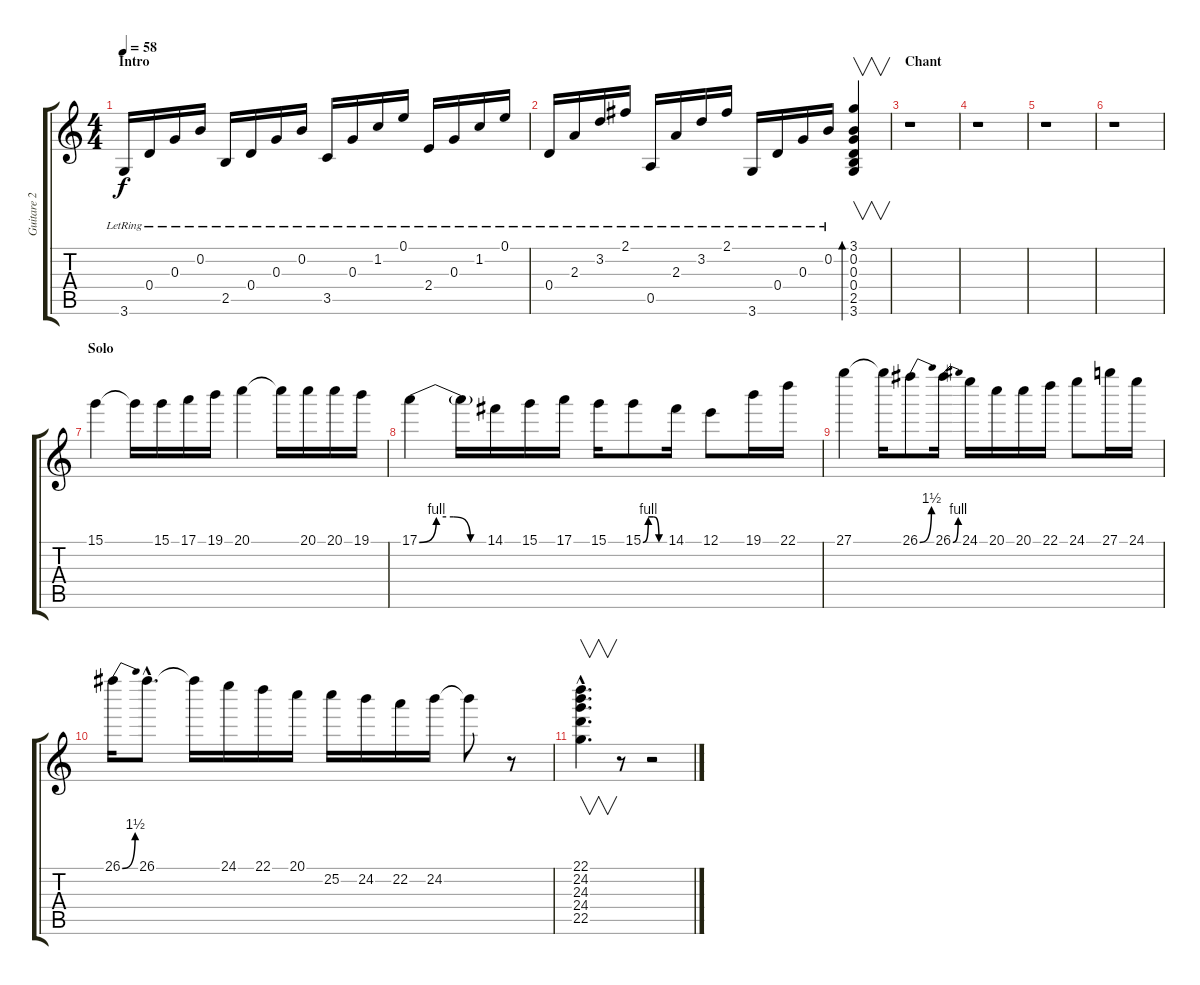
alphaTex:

\track ("Guitare 2" "Guitare 2") {instrument acousticguitarsteel}
\staff {score tabs}
\tuning (E4 B3 G3 D3 A2 E2) {hide}
\ts (4 4)
\section ("" "Intro")
\tempo 58
\clef g2
\ks c
3.6{lr}.16{dy f instrument acousticguitarsteel} 0.4{lr}.16 0.3{lr}.16 0.2{lr}.16 2.5{lr}.16 0.4{lr}.16 0.3{lr}.16 0.2{lr}.16 3.5{lr}.16 0.3{lr}.16 1.2{lr}.16 0.1{lr}.16 2.4{lr}.16 0.3{lr}.16 1.2{lr}.16 0.1{lr}.16 |
0.4{lr}.16 2.3{lr}.16 3.2{lr}.16 2.1{lr}.16 0.5{lr}.16 2.3{lr}.16 3.2{lr}.16 2.1{lr}.16 3.6{lr}.16 0.4{lr}.16 0.3{lr}.16 0.2{lr}.16 (3.1 0.2 0.3 0.4 2.5 3.6).4{v bd 240} |
\section ("" "Chant")
r.1 |
r.1 |
r.1 |
r.1 |
\section ("" "Solo")
15.1.4 15.1{t}.16 15.1.16 17.1.16 19.1.16 20.1.4 20.1{t}.16 20.1.16 20.1.16 19.1.16 |
17.1{be (custom 0 0 15 4 30 4 45 0 60 0)}.4 17.1{t}.16 14.1.16 15.1.16 17.1.16 15.1.16 15.1{be (custom 0 0 15 4 30 4 45 0 60 0)}.8 14.1.16 12.1.8 19.1.16 22.1.16 |
27.1.4 27.1{t}.16 26.1{be (bend 0 0 60 6)}.8 26.1{be (bend 0 0 60 4)}.16 24.1.16 20.1.16 20.1.16 22.1.16 24.1.8 27.1.16 24.1.16 |
26.1{be (bend 0 0 60 6)}.16 26.1{hac}.8{d} 26.1{t}.16 24.1.16 22.1.16 20.1.16 25.2.16 24.2.16 22.2.16 24.2.16 24.2{t}.8 r.8 |
(22.1{hac} 24.2{hac} 24.3{hac} 24.4{hac} 22.5{hac}).4{v d} r.8 r.2
